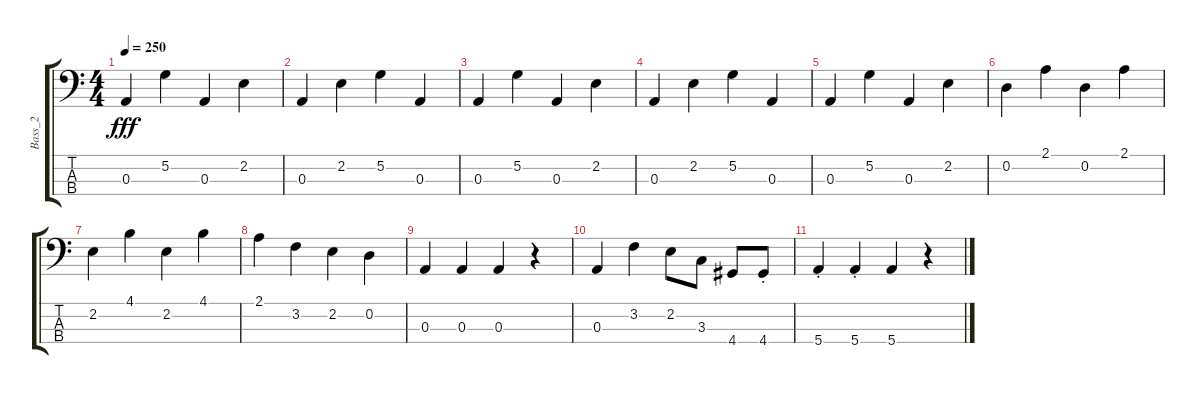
\track ("Bass_2" "Bass_2") {instrument acousticbass}
\staff {score tabs}
\tuning (G2 D2 A1 E1) {hide}
\ts (4 4)
\tempo 250
\clef f4
\ks c
0.3.4{dy fff} 5.2.4 0.3.4 2.2.4 |
0.3.4 2.2.4 5.2.4 0.3.4 |
0.3.4 5.2.4 0.3.4 2.2.4 |
0.3.4 2.2.4 5.2.4 0.3.4 |
0.3.4 5.2.4 0.3.4 2.2.4 |
0.2.4 2.1.4 0.2.4 2.1.4 |
2.2.4 4.1.4 2.2.4 4.1.4 |
2.1.4 3.2.4 2.2.4 0.2.4 |
0.3.4 0.3.4 0.3.4 r.4 |
0.3.4 3.2.4 2.2.8 3.3.8 4.4.8 4.4{st}.8 |
5.4{st}.4 5.4{st}.4 5.4.4 r.4
